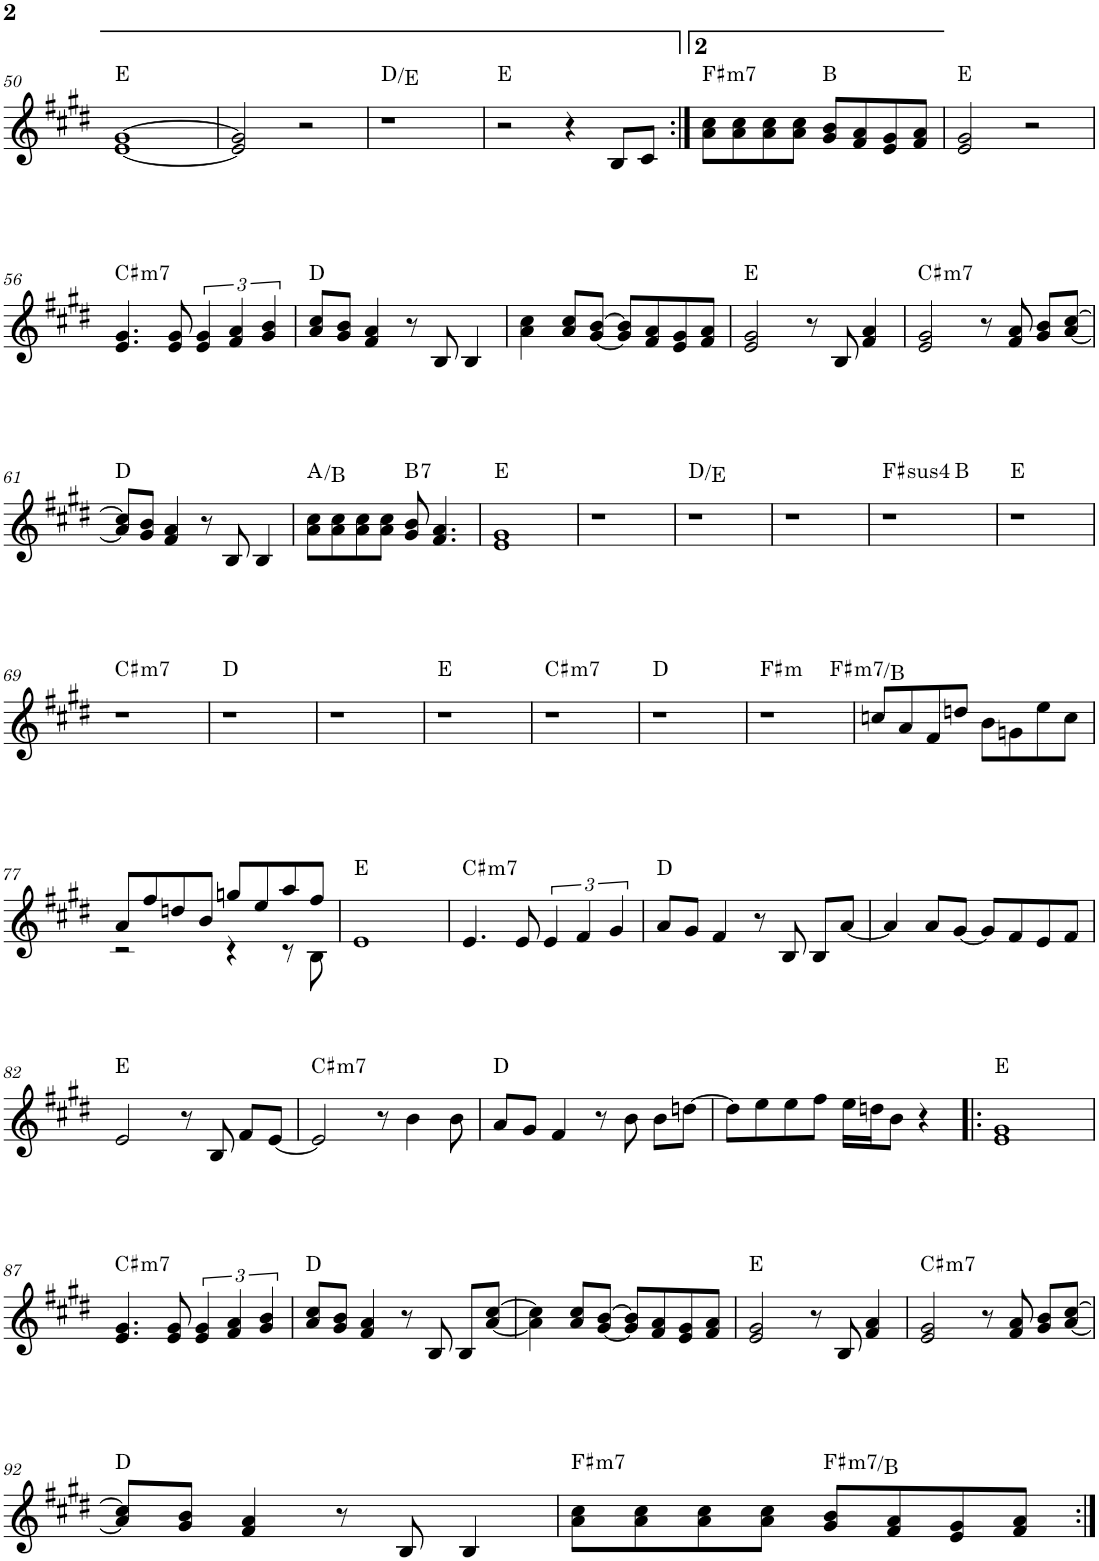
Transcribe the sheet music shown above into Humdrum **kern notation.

**kern	**harte
*part1	*part1
*staff1	*
*I"P1	*
!!LO:PB:g=z
*clefG2	*
*k[f#c#g#d#]	*
*E:	*
*M4/4	*
=50	=50
[<1e [>1g#	E:maj
=51	=51
2e/] 2g#/]	.
2r	.
=52	=52
1r	D:maj/2
=53	=53
2r	E:maj
4r	.
8B/L	.
8c#/J	.
=54:|!	=54:|!
!	!LO:H:kt=m7
8a\ 8cc#\L	F#:min7
8a\ 8cc#\	.
8a\ 8cc#\	.
8a\ 8cc#\J	.
8g#/ 8b/L	B:maj
8f#/ 8a/	.
8e/ 8g#/	.
8f#/ 8a/J	.
=55	=55
2e/ 2g#/	E:maj
2r	.
!!LO:LB:g=z
=56	=56
!	!LO:H:kt=m7
4.e/ 4.g#/	C#:min7
8e/ 8g#/	.
6e/ 6g#/	.
6f#/ 6a/	.
6g#/ 6b/	.
=57	=57
8a/ 8cc#/L	D:maj
8g#/ 8b/J	.
4f#/ 4a/	.
8r	.
8B/	.
4B/	.
=58	=58
4a\ 4cc#\	.
8a/ 8cc#/L	.
[<8g#/ [>8b/J	.
8g#/] 8b/]L	.
8f#/ 8a/	.
8e/ 8g#/	.
8f#/ 8a/J	.
=59	=59
2e/ 2g#/	E:maj
8r	.
8B/	.
4f#/ 4a/	.
=60	=60
!	!LO:H:kt=m7
2e/ 2g#/	C#:min7
8r	.
8f#/ 8a/	.
8g#/ 8b/L	.
[<8a/ [>8cc#/J	.
!!LO:LB:g=z
=61	=61
8a/] 8cc#/]L	D:maj
8g#/ 8b/J	.
4f#/ 4a/	.
8r	.
8B/	.
4B/	.
=62	=62
8a\ 8cc#\L	A:maj/2
8a\ 8cc#\	.
8a\ 8cc#\	.
8a\ 8cc#\J	.
!	!LO:H:kt=7
8g#/ 8b/	B:7
4.f#/ 4.a/	.
=63	=63
1e 1g#	E:maj
=64	=64
1r	.
=65	=65
1r	D:maj/2
=66	=66
1r	.
=67	=67
!	!LO:H:kt=4
*^	*
1r	2ryy	F#:sus4
.	2ryy	B:maj
*v	*v	*
=68	=68
1r	E:maj
!!LO:LB:g=z
=69	=69
!	!LO:H:kt=m7
1r	C#:min7
=70	=70
1r	D:maj
=71	=71
1r	.
=72	=72
1r	E:maj
=73	=73
!	!LO:H:kt=m7
1r	C#:min7
=74	=74
1r	D:maj
=75	=75
!	!LO:H:kt=m
*^	*
1r	2.ryy	F#:min
!	!	!LO:H:kt=m7
.	4ryy	F#:min7/4
*v	*v	*
=76	=76
8ccn/L	.
8a/	.
8f#/	.
8ddn/J	.
8b\L	.
8gn\	.
8ee\	.
8cc\J	.
!!LO:LB:g=z
=77	=77
*^	*
8a/L	2r	.
8ff#/	.	.
8ddn/	.	.
8b/J	.	.
8ggn/L	4r	.
8ee/	.	.
8aa/	8r	.
8ff#/J	8B\	.
*v	*v	*
=78	=78
1e	E:maj
=79	=79
!	!LO:H:kt=m7
4.e/	C#:min7
8e/	.
6e/	.
6f#/	.
6g#/	.
=80	=80
8a/L	D:maj
8g#/J	.
4f#/	.
8r	.
8B/	.
8B/L	.
[<8a/J	.
=81	=81
4a/]	.
8a/L	.
[<8g#/J	.
8g#/L]	.
8f#/	.
8e/	.
8f#/J	.
!!LO:LB:g=z
=82	=82
2e/	E:maj
8r	.
8B/	.
8f#/L	.
[<8e/J	.
=83	=83
!	!LO:H:kt=m7
2e/]	C#:min7
8r	.
4b\	.
8b\	.
=84	=84
8a/L	D:maj
8g#/J	.
4f#/	.
8r	.
8b\	.
8b\L	.
[>8ddn\J	.
=85	=85
8dd\L]	.
8ee\	.
8ee\	.
8ff#\J	.
16ee\LL	.
16ddn\J	.
8b\J	.
4r	.
=86!|:	=86!|:
1e 1g#	E:maj
!!LO:LB:g=z
=87	=87
!	!LO:H:kt=m7
4.e/ 4.g#/	C#:min7
8e/ 8g#/	.
6e/ 6g#/	.
6f#/ 6a/	.
6g#/ 6b/	.
=88	=88
8a/ 8cc#/L	D:maj
8g#/ 8b/J	.
4f#/ 4a/	.
8r	.
8B/	.
8B/L	.
[<8a/ [>8cc#/J	.
=89	=89
4a\] 4cc#\]	.
8a/ 8cc#/L	.
[<8g#/ [>8b/J	.
8g#/] 8b/]L	.
8f#/ 8a/	.
8e/ 8g#/	.
8f#/ 8a/J	.
=90	=90
2e/ 2g#/	E:maj
8r	.
8B/	.
4f#/ 4a/	.
=91	=91
!	!LO:H:kt=m7
2e/ 2g#/	C#:min7
8r	.
8f#/ 8a/	.
8g#/ 8b/L	.
[<8a/ [>8cc#/J	.
!!LO:LB:g=z
=92	=92
8a/] 8cc#/]L	D:maj
8g#/ 8b/J	.
4f#/ 4a/	.
8r	.
8B/	.
4B/	.
=93	=93
!	!LO:H:kt=m7
8a\ 8cc#\L	F#:min7
8a\ 8cc#\	.
8a\ 8cc#\	.
8a\ 8cc#\J	.
!	!LO:H:kt=m7
8g#/ 8b/L	F#:min7/4
8f#/ 8a/	.
8e/ 8g#/	.
8f#/ 8a/J	.
=:|!	=:|!
*-	*-
